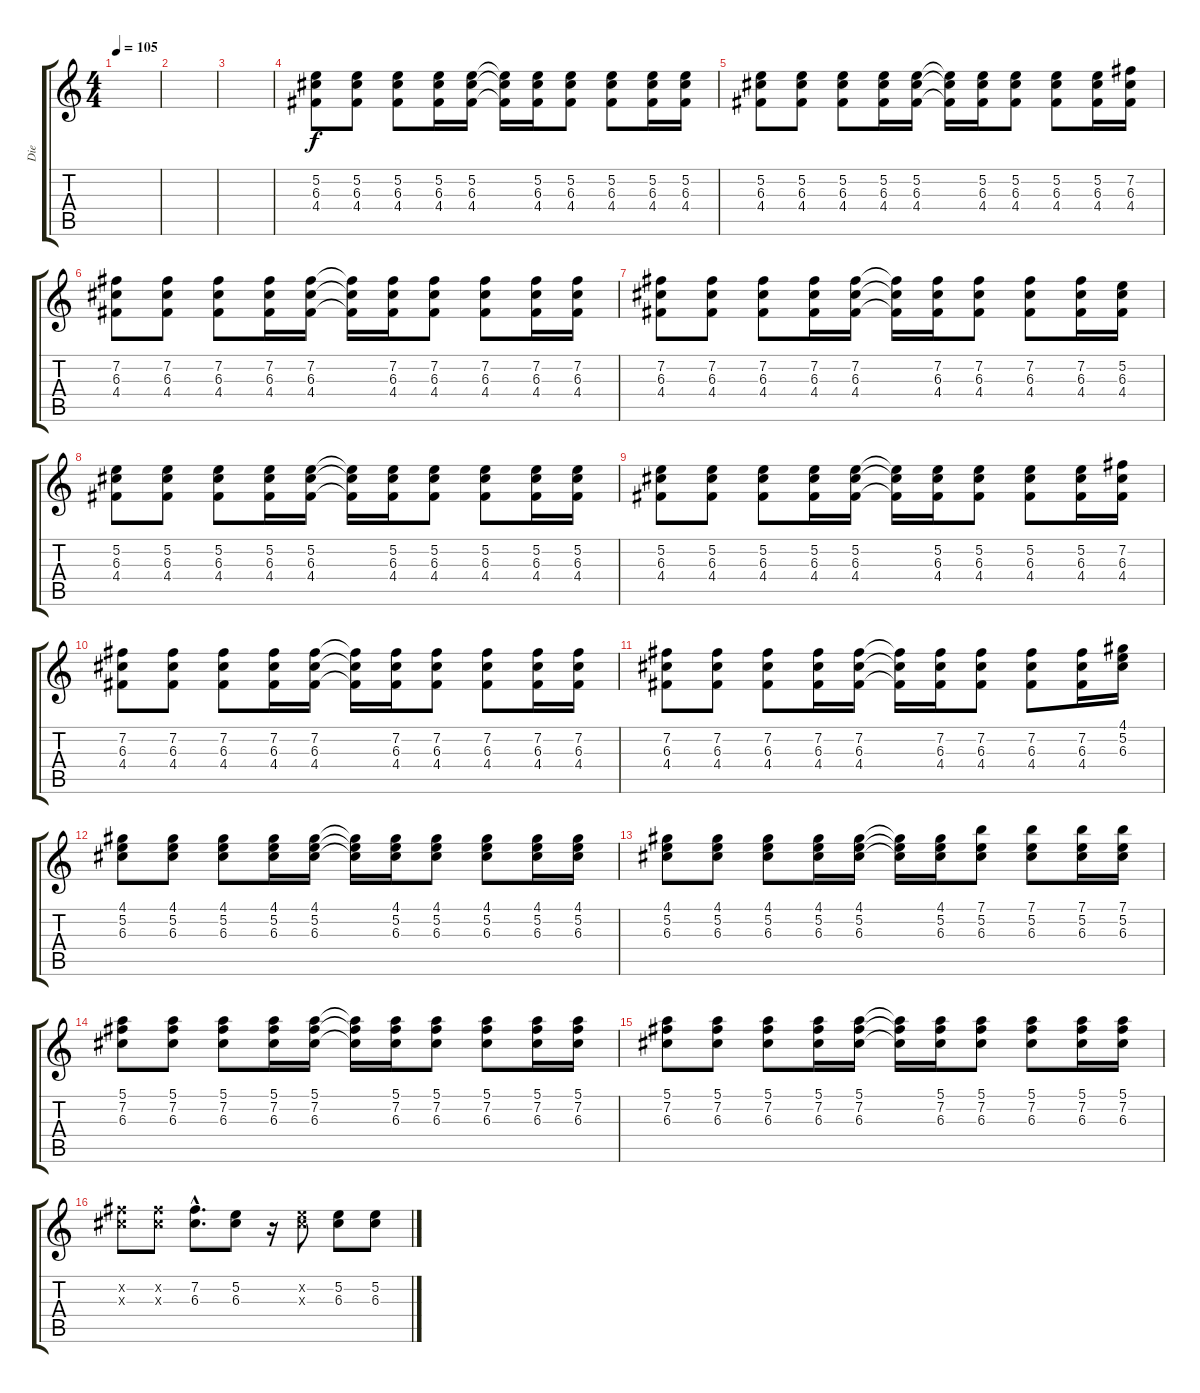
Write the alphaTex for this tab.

\track ("Die" "Die") {instrument acousticguitarsteel}
\staff {score tabs}
\tuning (E4 B3 G3 D3 A2 E2) {hide}
\ts (4 4)
\tempo 105
\clef g2
\ks c
|
|
|
(5.2 6.3 4.4).8 (5.2 6.3 4.4).8 (5.2 6.3 4.4).8 (5.2 6.3 4.4).16 (5.2 6.3 4.4).16 (5.2{t} 6.3{t} 4.4{t}).16 (5.2 6.3 4.4).16 (5.2 6.3 4.4).8 (5.2 6.3 4.4).8 (5.2 6.3 4.4).16 (5.2 6.3 4.4).16 |
(5.2 6.3 4.4).8 (5.2 6.3 4.4).8 (5.2 6.3 4.4).8 (5.2 6.3 4.4).16 (5.2 6.3 4.4).16 (5.2{t} 6.3{t} 4.4{t}).16 (5.2 6.3 4.4).16 (5.2 6.3 4.4).8 (5.2 6.3 4.4).8 (5.2 6.3 4.4).16 (7.2 6.3 4.4).16 |
(7.2 6.3 4.4).8 (7.2 6.3 4.4).8 (7.2 6.3 4.4).8 (7.2 6.3 4.4).16 (7.2 6.3 4.4).16 (7.2{t} 6.3{t} 4.4{t}).16 (7.2 6.3 4.4).16 (7.2 6.3 4.4).8 (7.2 6.3 4.4).8 (7.2 6.3 4.4).16 (7.2 6.3 4.4).16 |
(7.2 6.3 4.4).8 (7.2 6.3 4.4).8 (7.2 6.3 4.4).8 (7.2 6.3 4.4).16 (7.2 6.3 4.4).16 (7.2{t} 6.3{t} 4.4{t}).16 (7.2 6.3 4.4).16 (7.2 6.3 4.4).8 (7.2 6.3 4.4).8 (7.2 6.3 4.4).16 (5.2 6.3 4.4).16 |
(5.2 6.3 4.4).8 (5.2 6.3 4.4).8 (5.2 6.3 4.4).8 (5.2 6.3 4.4).16 (5.2 6.3 4.4).16 (5.2{t} 6.3{t} 4.4{t}).16 (5.2 6.3 4.4).16 (5.2 6.3 4.4).8 (5.2 6.3 4.4).8 (5.2 6.3 4.4).16 (5.2 6.3 4.4).16 |
(5.2 6.3 4.4).8 (5.2 6.3 4.4).8 (5.2 6.3 4.4).8 (5.2 6.3 4.4).16 (5.2 6.3 4.4).16 (5.2{t} 6.3{t} 4.4{t}).16 (5.2 6.3 4.4).16 (5.2 6.3 4.4).8 (5.2 6.3 4.4).8 (5.2 6.3 4.4).16 (7.2 6.3 4.4).16 |
(7.2 6.3 4.4).8 (7.2 6.3 4.4).8 (7.2 6.3 4.4).8 (7.2 6.3 4.4).16 (7.2 6.3 4.4).16 (7.2{t} 6.3{t} 4.4{t}).16 (7.2 6.3 4.4).16 (7.2 6.3 4.4).8 (7.2 6.3 4.4).8 (7.2 6.3 4.4).16 (7.2 6.3 4.4).16 |
(7.2 6.3 4.4).8 (7.2 6.3 4.4).8 (7.2 6.3 4.4).8 (7.2 6.3 4.4).16 (7.2 6.3 4.4).16 (7.2{t} 6.3{t} 4.4{t}).16 (7.2 6.3 4.4).16 (7.2 6.3 4.4).8 (7.2 6.3 4.4).8 (7.2 6.3 4.4).16 (4.1 5.2 6.3).16 |
(4.1 5.2 6.3).8 (4.1 5.2 6.3).8 (4.1 5.2 6.3).8 (4.1 5.2 6.3).16 (4.1 5.2 6.3).16 (4.1{t} 5.2{t} 6.3{t}).16 (4.1 5.2 6.3).16 (4.1 5.2 6.3).8 (4.1 5.2 6.3).8 (4.1 5.2 6.3).16 (4.1 5.2 6.3).16 |
(4.1 5.2 6.3).8 (4.1 5.2 6.3).8 (4.1 5.2 6.3).8 (4.1 5.2 6.3).16 (4.1 5.2 6.3).16 (4.1{t} 5.2{t} 6.3{t}).16 (4.1 5.2 6.3).16 (7.1 5.2 6.3).8 (7.1 5.2 6.3).8 (7.1 5.2 6.3).16 (7.1 5.2 6.3).16 |
(5.1 7.2 6.3).8 (5.1 7.2 6.3).8 (5.1 7.2 6.3).8 (5.1 7.2 6.3).16 (5.1 7.2 6.3).16 (5.1{t} 7.2{t} 6.3{t}).16 (5.1 7.2 6.3).16 (5.1 7.2 6.3).8 (5.1 7.2 6.3).8 (5.1 7.2 6.3).16 (5.1 7.2 6.3).16 |
(5.1 7.2 6.3).8 (5.1 7.2 6.3).8 (5.1 7.2 6.3).8 (5.1 7.2 6.3).16 (5.1 7.2 6.3).16 (5.1{t} 7.2{t} 6.3{t}).16 (5.1 7.2 6.3).16 (5.1 7.2 6.3).8 (5.1 7.2 6.3).8 (5.1 7.2 6.3).16 (5.1 7.2 6.3).16 |
\section ("" "")
(7.2{x} 6.3{x}).8 (7.2{x} 6.3{x}).8 (7.2{hac} 6.3{hac}).8{d} (5.2 6.3).8 r.16 (5.2{x} 6.3{x}).8 (5.2 6.3).8 (5.2 6.3).8
